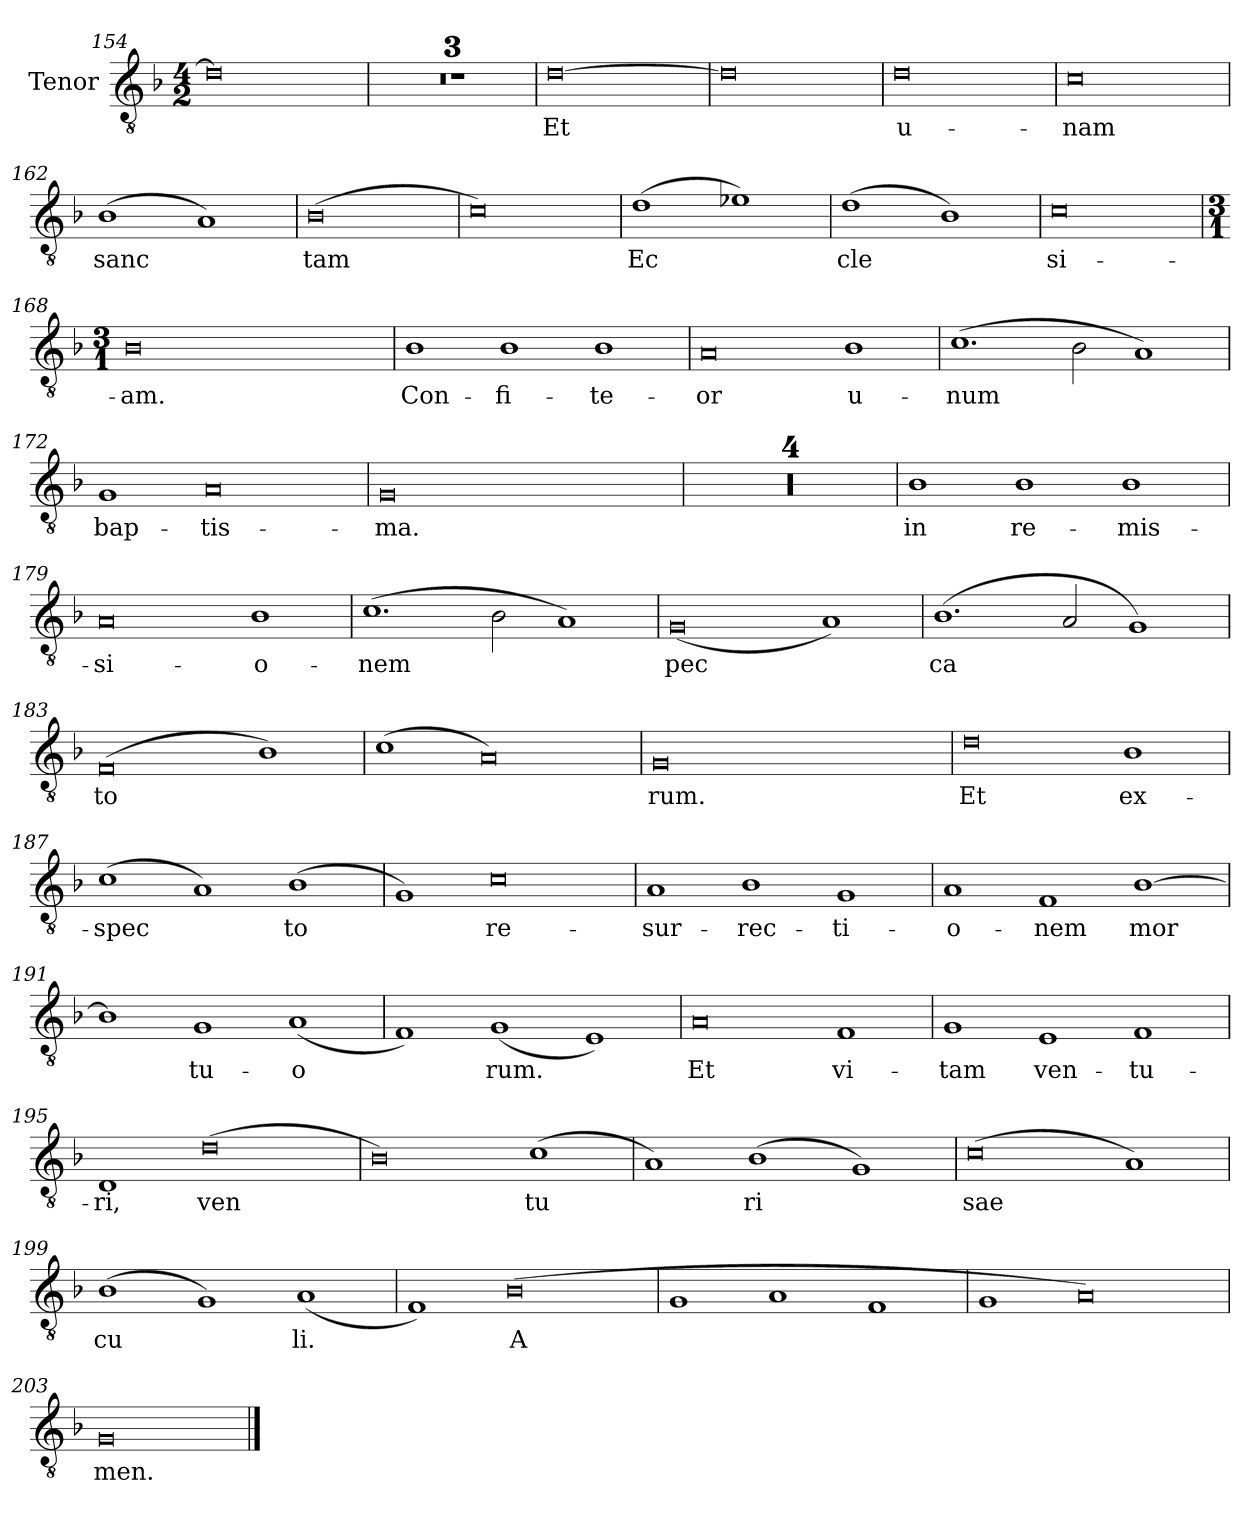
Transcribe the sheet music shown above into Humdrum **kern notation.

**kern	**text
*part1	*part1
*staff1	*staff1
*I"Tenor	*
*I'T	*
*clefGv2	*
*k[b-]	*
*M4/2	*
=154	=154
0d]	.
!!LO:LB:g=z
=155	=155
0r	.
=156	=156
0r	.
=157	=157
0r	.
!!LO:PB:g=z
=158	=158
!	!LO:LY:b
[0d	Et
=159	=159
0d]	.
=160	=160
!	!LO:LY:b
0d	u-
=161	=161
!	!LO:LY:b
0c	nam
=162	=162
!	!LO:LY:b
(1B-	sanc
1A)	.
=163	=163
!	!LO:LY:b
(0B-	tam
=164	=164
0c)	.
!!LO:LB:g=z
=165	=165
!	!LO:LY:b
(1d	Ec
1e-X)	.
=166	=166
!	!LO:LY:b
(1d	cle
1B-)	.
=167	=167
!	!LO:LY:b
0c	si-
!!LO:LB:g=z
=168	=168
*M3/1	*
!	!LO:LY:b
0B-	am.
2ryy	.
2ryy	.
=169	=169
!	!LO:LY:b
1B-	Con-
!	!LO:LY:b
1B-	fi-
!	!LO:LY:b
1B-	te-
=170	=170
!	!LO:LY:b
0A	or
!	!LO:LY:b
1B-	u-
=171	=171
!	!LO:LY:b
(1.c	num
2B-\	.
1A)	.
!!LO:LB:g=z
=172	=172
!	!LO:LY:b
1G	bap-
!	!LO:LY:b
0A	tis-
=173	=173
!	!LO:LY:b
0G	ma.
2ryy	.
2ryy	.
!!LO:LB:g=z
=174	=174
0.r	.
=175	=175
0.r	.
=176	=176
0.r	.
=177	=177
0.r	.
=178	=178
!	!LO:LY:b
1B-	in
!	!LO:LY:b
1B-	re-
!	!LO:LY:b
1B-	mis-
=179	=179
!	!LO:LY:b
0A	si-
!	!LO:LY:b
1B-	o-
!!LO:LB:g=z
=180	=180
!	!LO:LY:b
(1.c	nem
2B-\	.
1A)	.
=181	=181
!	!LO:LY:b
(0G	pec
1A)	.
=182	=182
!	!LO:LY:b
(1.B-	ca
2A/	.
1G)	.
=183	=183
!	!LO:LY:b
(0F	to
1B-)	.
!!LO:LB:g=z
=184	=184
(1c	.
0A)	.
=185	=185
!	!LO:LY:b
0G	rum.
2ryy	.
2ryy	.
=186	=186
!	!LO:LY:b
0d	Et
!	!LO:LY:b
1B-	ex-
=187	=187
!	!LO:LY:b
(1c	spec
1A)	.
!	!LO:LY:b
(1B-	to
!!LO:LB:g=z
=188	=188
1G)	.
!	!LO:LY:b
0c	re-
=189	=189
!	!LO:LY:b
1A	sur-
!	!LO:LY:b
1B-	rec-
!	!LO:LY:b
1G	ti-
=190	=190
!	!LO:LY:b
1A	o-
!	!LO:LY:b
1F	nem
!	!LO:LY:b
[1B-	mor
=191	=191
1B-]	.
!	!LO:LY:b
1G	tu-
!	!LO:LY:b
(1A	o
!!LO:LB:g=z
=192	=192
1F)	.
!	!LO:LY:b
(1G	rum.
1E)	.
!!LO:LB:g=z
=193	=193
!	!LO:LY:b
0A	Et
!	!LO:LY:b
1F	vi-
=194	=194
!	!LO:LY:b
1G	tam
!	!LO:LY:b
1E	ven-
!	!LO:LY:b
1F	tu-
=195	=195
!	!LO:LY:b
1D	ri,
!	!LO:LY:b
(0d	ven
=196	=196
0B-)	.
!	!LO:LY:b
(1c	tu
!!LO:LB:g=z
=197	=197
1A)	.
!	!LO:LY:b
(1B-	ri
1G)	.
=198	=198
!	!LO:LY:b
(0c	sae
1A)	.
=199	=199
!	!LO:LY:b
(1B-	cu
1G)	.
!	!LO:LY:b
(1A	li.
=200	=200
1F)	.
!	!LO:LY:b
(0B-	A
!!LO:LB:g=z
=201	=201
1G	.
1A	.
1F	.
=202	=202
1G	.
0A)	.
=203	=203
!	!LO:LY:b
0G	men.
==	==
*-	*-
